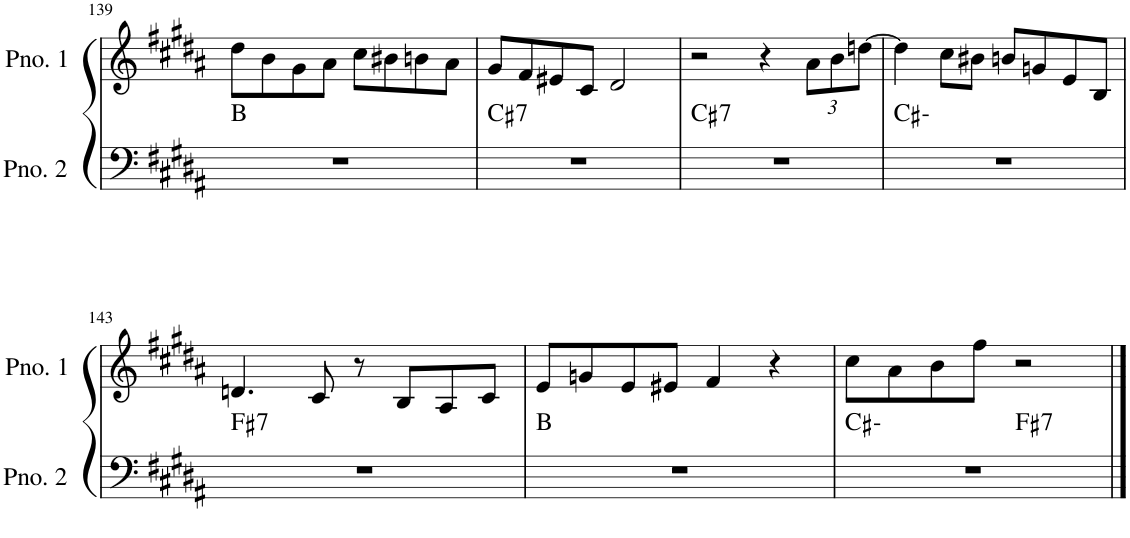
**kern	**harte	**kern
*part2	*part2	*part1
*staff2	*	*staff1
*I"ピアノ 2	*	*I"ピアノ 1
!!LO:PB:g=z
*clefF4	*	*clefG2
*k[f#c#g#d#a#]	*	*k[f#c#g#d#a#]
*M4/4	*	*M4/4
=139	=139	=139
1r	B:maj	8dd#\L
.	.	8b\
.	.	8g#\
.	.	8a#\J
.	.	8cc#\L
.	.	8b#X\
.	.	8bn\
.	.	8a#\J
=140	=140	=140
!	!LO:H:kt=7	!
1r	C#:7	8g#/L
.	.	8f#/
.	.	8e#X/
.	.	8c#/J
.	.	2d#/
=141	=141	=141
!	!LO:H:kt=7	!
1r	C#:7	2r
.	.	4r
*	*	*Xbrackettup
.	.	12a#\L
.	.	12b\
.	.	[12ddn\J
=142	=142	=142
1r	C#:min	4dd\]
.	.	8cc#\L
.	.	8b#X\J
.	.	8bn/L
.	.	8gn/
.	.	8e/
.	.	8B/J
!!LO:LB:g=z
=143	=143	=143
!	!LO:H:kt=7	!
1r	F#:7	4.dn/
.	.	8c#/
.	.	8r
.	.	8B/L
.	.	8A#/
.	.	8c#/J
=144	=144	=144
1r	B:maj	8e/L
.	.	8gn/
.	.	8e/
.	.	8e#X/J
.	.	4f#/
.	.	4r
=145	=145	=145
*^	*	*
1r	2ryy	C#:min	8cc#\L
.	.	.	8a#\
.	.	.	8b\
.	.	.	8ff#\J
!	!	!LO:H:kt=7	!
.	2ryy	F#:7	2r
*v	*v	*	*
==	==	==
*-	*-	*-
